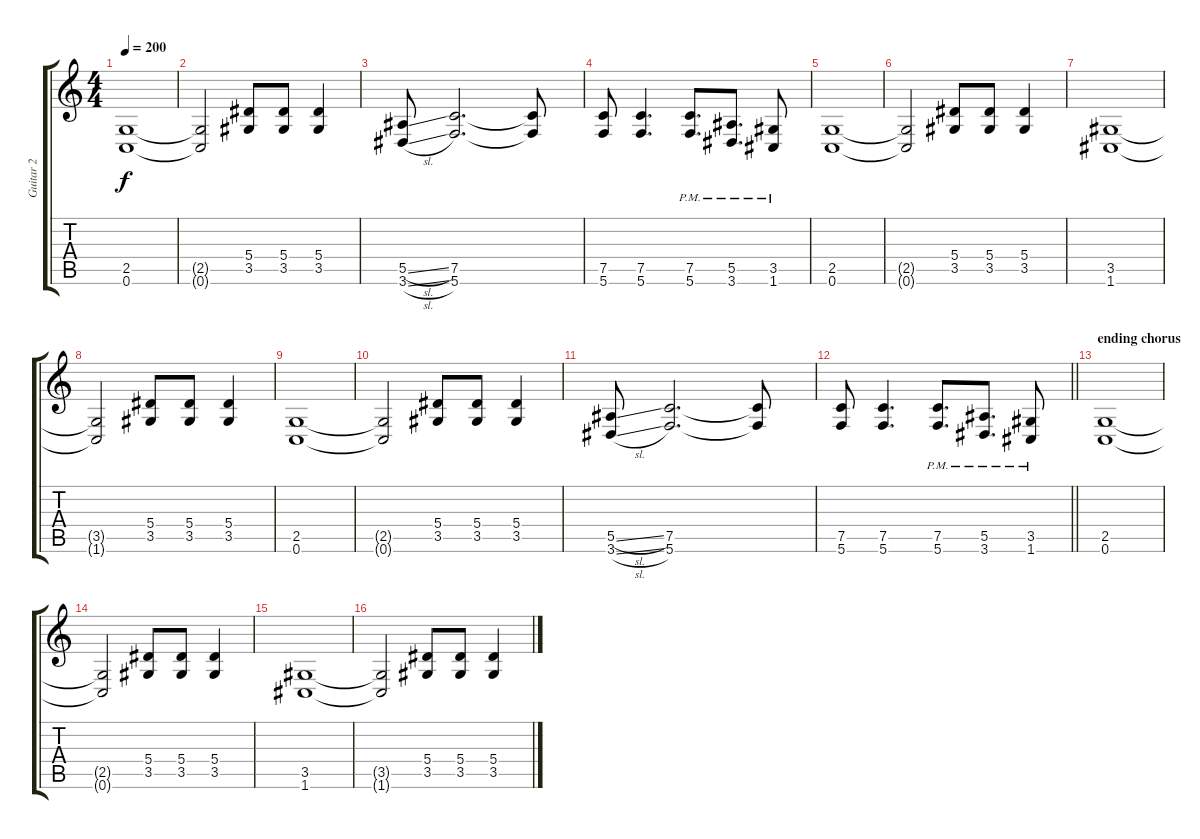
\track ("Guitar 2" "Guitar 2") {instrument distortionguitar}
\staff {score tabs}
\tuning (C4 G3 Eb3 Bb2 F2 C2) {hide}
\ts (4 4)
\tempo 200
\clef g2
\ks c
(2.5 0.6).1{dy f} |
(2.5{t} 0.6{t}).2 (5.4 3.5).8 (5.4 3.5).8 (5.4 3.5).4 |
(5.5{sl} 3.6{sl}).8 (7.5 5.6).2{d} (7.5{t} 5.6{t}).8 |
(7.5 5.6).8 (7.5 5.6).4{d} (7.5{pm} 5.6{pm}).8{d} (5.5{pm} 3.6{pm}).8{d} (3.5{pm} 1.6{pm}).8 |
(2.5 0.6).1 |
(2.5{t} 0.6{t}).2 (5.4 3.5).8 (5.4 3.5).8 (5.4 3.5).4 |
(3.5 1.6).1 |
(3.5{t} 1.6{t}).2 (5.4 3.5).8 (5.4 3.5).8 (5.4 3.5).4 |
(2.5 0.6).1 |
(2.5{t} 0.6{t}).2 (5.4 3.5).8 (5.4 3.5).8 (5.4 3.5).4 |
(5.5{sl} 3.6{sl}).8 (7.5 5.6).2{d} (7.5{t} 5.6{t}).8 |
\barLineRight lightlight
(7.5 5.6).8 (7.5 5.6).4{d} (7.5{pm} 5.6{pm}).8{d} (5.5{pm} 3.6{pm}).8{d} (3.5{pm} 1.6{pm}).8 |
\section ("" "ending chorus")
(2.5 0.6).1 |
(2.5{t} 0.6{t}).2 (5.4 3.5).8 (5.4 3.5).8 (5.4 3.5).4 |
(3.5 1.6).1 |
(3.5{t} 1.6{t}).2 (5.4 3.5).8 (5.4 3.5).8 (5.4 3.5).4
